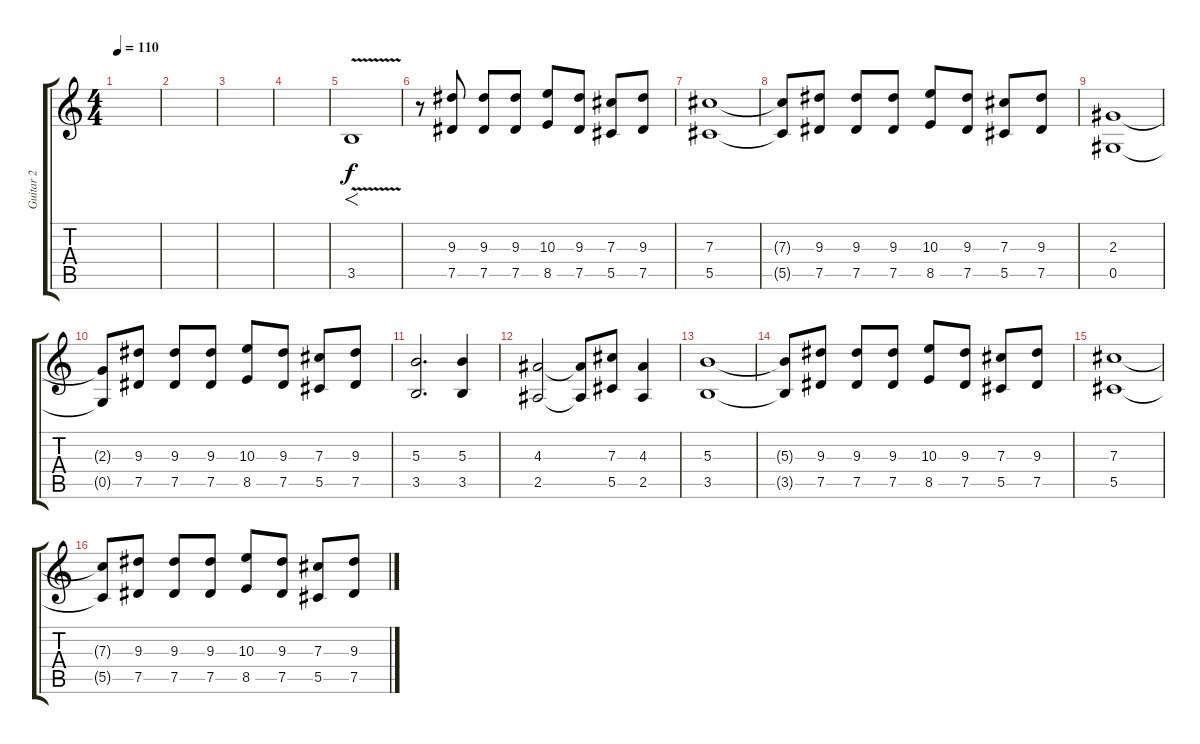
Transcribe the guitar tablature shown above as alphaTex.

\track ("Guitar 2" "Guitar 2") {instrument distortionguitar}
\staff {score tabs}
\tuning (Eb4 Bb3 Gb3 Db3 Ab2 Db2) {hide}
\ts (4 4)
\tempo 110
\clef g2
\ks c
|
|
|
|
3.5{v}.1{f balance 16} |
r.8 (9.3 7.5).8 (9.3 7.5).8 (9.3 7.5).8 (10.3 8.5).8 (9.3 7.5).8 (7.3 5.5).8 (9.3 7.5).8 |
(7.3 5.5).1 |
(7.3{t} 5.5{t}).8 (9.3 7.5).8 (9.3 7.5).8 (9.3 7.5).8 (10.3 8.5).8 (9.3 7.5).8 (7.3 5.5).8 (9.3 7.5).8 |
(2.3 0.5).1 |
(2.3{t} 0.5{t}).8 (9.3 7.5).8 (9.3 7.5).8 (9.3 7.5).8 (10.3 8.5).8 (9.3 7.5).8 (7.3 5.5).8 (9.3 7.5).8 |
(5.3 3.5).2{d} (5.3 3.5).4 |
(4.3 2.5).2 (4.3{t} 2.5{t}).8 (7.3 5.5).8 (4.3 2.5).4 |
(5.3 3.5).1 |
(5.3{t} 3.5{t}).8 (9.3 7.5).8 (9.3 7.5).8 (9.3 7.5).8 (10.3 8.5).8 (9.3 7.5).8 (7.3 5.5).8 (9.3 7.5).8 |
(7.3 5.5).1 |
(7.3{t} 5.5{t}).8 (9.3 7.5).8 (9.3 7.5).8 (9.3 7.5).8 (10.3 8.5).8 (9.3 7.5).8 (7.3 5.5).8 (9.3 7.5).8
